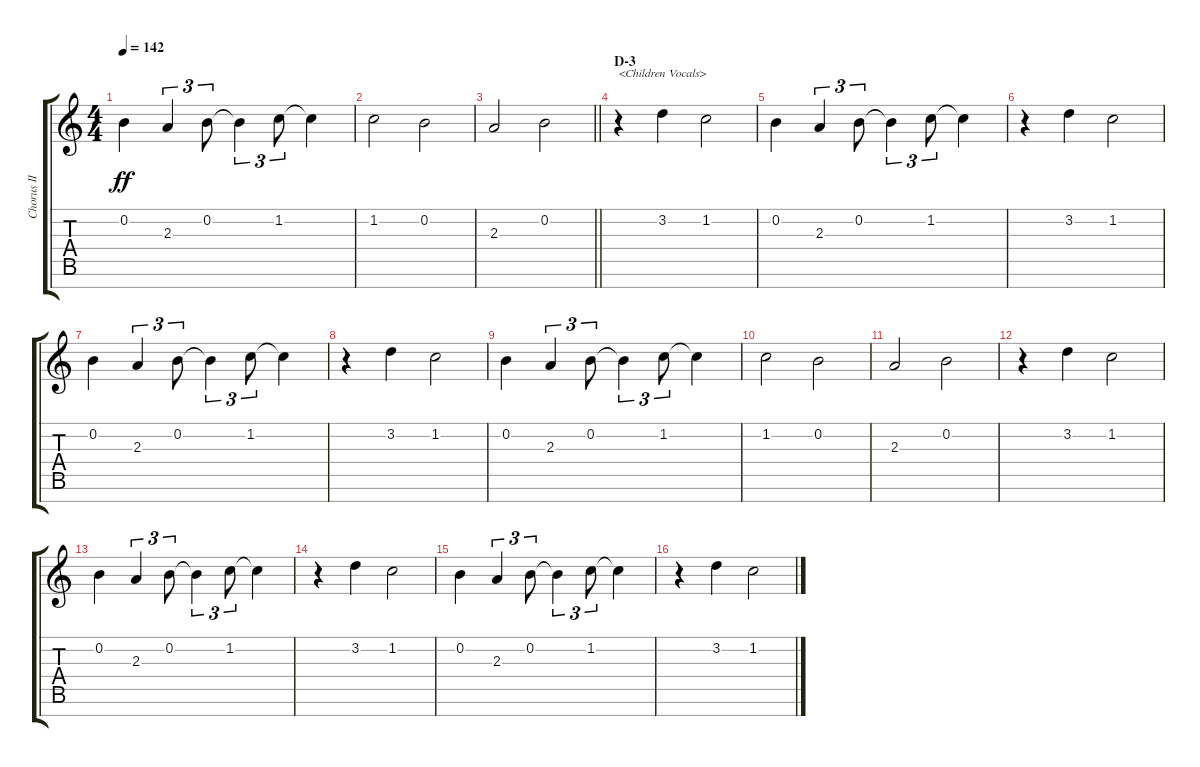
\track ("Chorus II" "Chorus II") {instrument voiceoohs}
\staff {score tabs}
\tuning (E5 B4 G4 D4 A3 E3 B2) {hide}
\ts (4 4)
\tempo 142
\clef g2
\ks c
0.2.4{dy ff} 2.3.4{tu (3 2)} 0.2.8{tu (3 2)} 0.2{t}.4{tu (3 2)} 1.2.8{tu (3 2)} 1.2{t}.4 |
1.2.2 0.2.2 |
\barLineRight lightlight
2.3.2 0.2.2 |
\section ("" "D-3")
r.4{txt "<Children Vocals>"} 3.2.4 1.2.2 |
0.2.4 2.3.4{tu (3 2)} 0.2.8{tu (3 2)} 0.2{t}.4{tu (3 2)} 1.2.8{tu (3 2)} 1.2{t}.4 |
r.4 3.2.4 1.2.2 |
0.2.4 2.3.4{tu (3 2)} 0.2.8{tu (3 2)} 0.2{t}.4{tu (3 2)} 1.2.8{tu (3 2)} 1.2{t}.4 |
r.4 3.2.4 1.2.2 |
0.2.4 2.3.4{tu (3 2)} 0.2.8{tu (3 2)} 0.2{t}.4{tu (3 2)} 1.2.8{tu (3 2)} 1.2{t}.4 |
1.2.2 0.2.2 |
2.3.2 0.2.2 |
r.4 3.2.4 1.2.2 |
0.2.4 2.3.4{tu (3 2)} 0.2.8{tu (3 2)} 0.2{t}.4{tu (3 2)} 1.2.8{tu (3 2)} 1.2{t}.4 |
r.4 3.2.4 1.2.2 |
0.2.4 2.3.4{tu (3 2)} 0.2.8{tu (3 2)} 0.2{t}.4{tu (3 2)} 1.2.8{tu (3 2)} 1.2{t}.4 |
r.4 3.2.4 1.2.2
